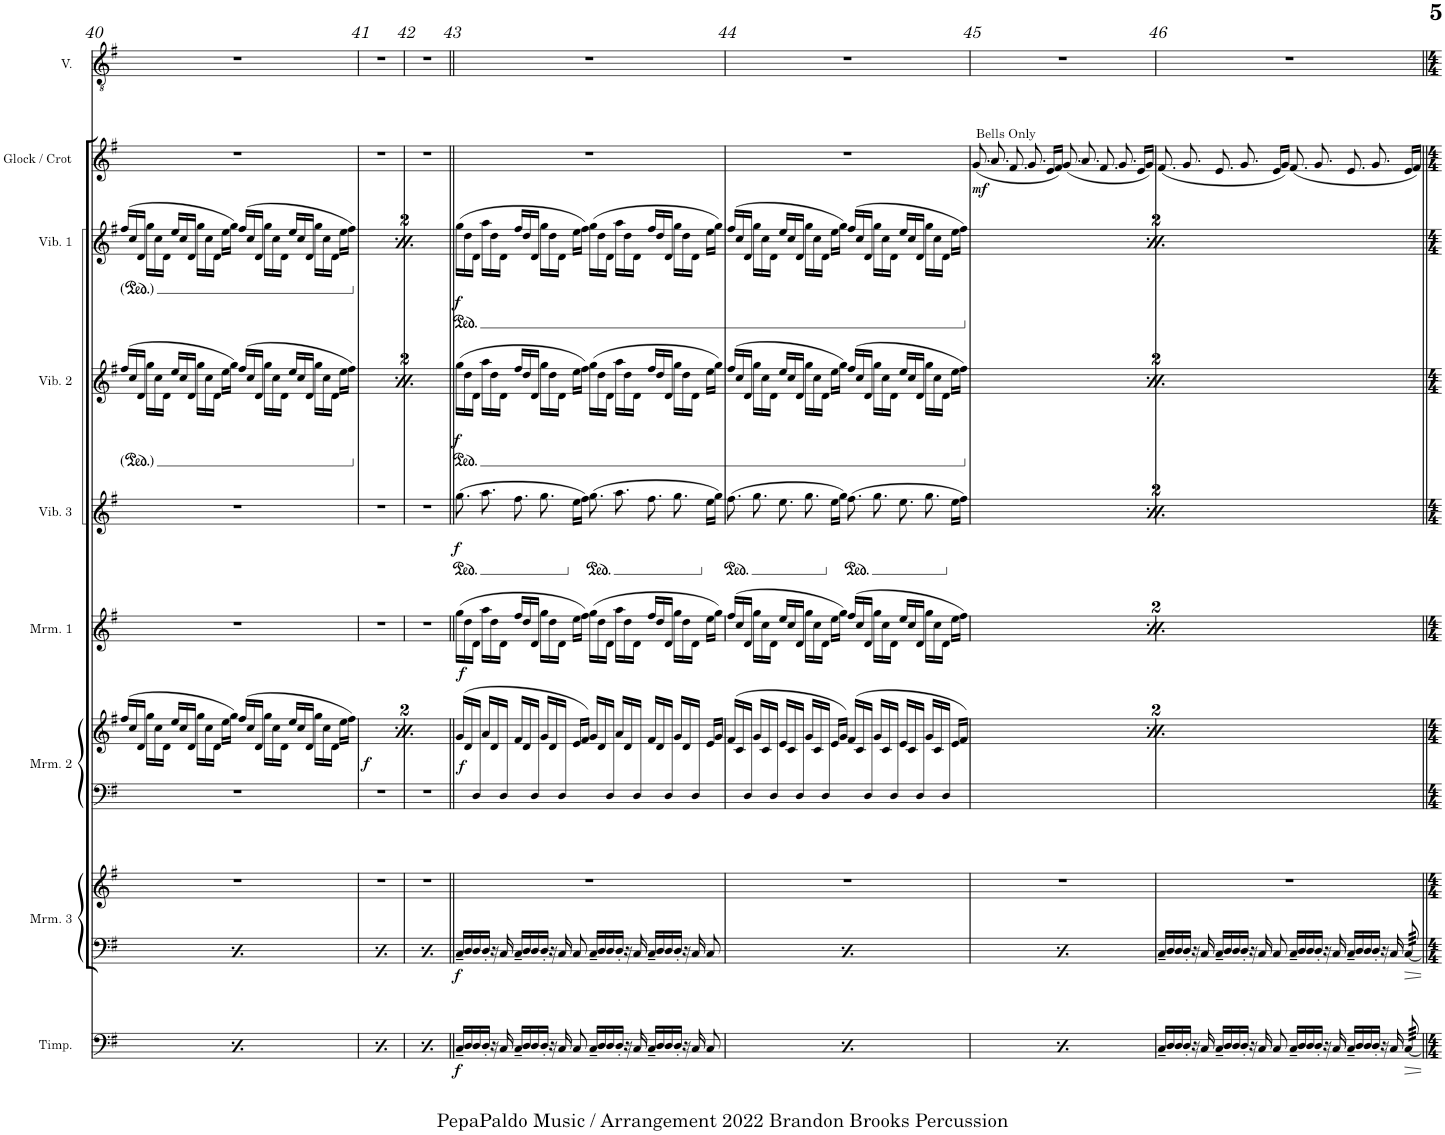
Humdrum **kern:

**kern	**dynam	**kern	**kern	**dynam	**kern	**kern	**dynam	**kern	**dynam	**kern	**dynam	**kern	**dynam	**kern	**dynam	**kern	**dynam	**kern
*part9	*part9	*part8	*part8	*part8	*part7	*part7	*part7	*part6	*part6	*part5	*part5	*part4	*part4	*part3	*part3	*part2	*part2	*part1
*staff11	*staff11	*staff10	*staff9	*staff9/10	*staff8	*staff7	*staff7/8	*staff6	*staff6	*staff5	*staff5	*staff4	*staff4	*staff3	*staff3	*staff2	*staff2	*staff1
*I"Timpani	*	*I"Marimba 3	*	*	*I"Marimba 2	*	*	*I"Marimba 1	*	*I"Vibraphone 3	*	*I"Vibraphone 2	*	*I"Vibraphone 1	*	*I"Glock / Crot	*	*I"Voice
*I'Timp.	*	*I'Mrm. 3	*	*	*I'Mrm. 2	*	*	*I'Mrm. 1	*	*I'Vib. 3	*	*I'Vib. 2	*	*I'Vib. 1	*	*I'Glock / Crot	*	*I'V.
!!LO:PB:g=z
*clefF4	*	*clefF4	*clefG2	*	*clefF4	*clefG2	*	*clefG2	*	*clefG2	*	*clefG2	*	*clefG2	*	*clefG2	*	*clefGv2
*	*	*	*	*	*	*	*	*	*	*	*	*	*	*	*	*Trd-14c-24	*	*
*k[f#]	*	*k[f#]	*k[f#]	*	*k[f#]	*k[f#]	*	*k[f#]	*	*k[f#]	*	*k[f#]	*	*k[f#]	*	*k[f#]	*	*k[f#]
*M7/4	*	*M7/4	*M7/4	*	*M7/4	*M7/4	*	*M7/4	*	*M7/4	*	*M7/4	*	*M7/4	*	*M7/4	*	*M7/4
=40	=40	=40	=40	=40	=40	=40	=40	=40	=40	=40	=40	=40	=40	=40	=40	=40	=40	=40
!	!LO:DY:b	!	!	!LO:DY:b=2	!	!	!	!	!	!	!	!	!	!	!	!	!	!
16C~/LL	mf	16C~/LL	1..r	mf	1..r	(16ff#/LL	.	1..r	.	1..r	.	(16ff#/LL	.	(16ff#/LL	.	1..r	.	1..r
16D/	.	16D/	.	.	.	16cc/	.	.	.	.	.	16cc/	.	16cc/	.	.	.	.
16D/	.	16D/	.	.	.	16d/JJ	.	.	.	.	.	16d/JJ	.	16d/JJ	.	.	.	.
16D'/JJ	.	16D'/JJ	.	.	.	16gg\LL	.	.	.	.	.	16gg\LL	.	16gg\LL	.	.	.	.
16r	.	16r	.	.	.	16cc\	.	.	.	.	.	16cc\	.	16cc\	.	.	.	.
16C/	.	16C/	.	.	.	16d\JJ	.	.	.	.	.	16d\JJ	.	16d\JJ	.	.	.	.
16C~/LL	.	16C~/LL	.	.	.	16ee/LL	.	.	.	.	.	16ee/LL	.	16ee/LL	.	.	.	.
16D/	.	16D/	.	.	.	16cc/	.	.	.	.	.	16cc/	.	16cc/	.	.	.	.
16D/	.	16D/	.	.	.	16d/JJ	.	.	.	.	.	16d/JJ	.	16d/JJ	.	.	.	.
16D'/JJ	.	16D'/JJ	.	.	.	16gg\LL	.	.	.	.	.	16gg\LL	.	16gg\LL	.	.	.	.
16r	.	16r	.	.	.	16cc\	.	.	.	.	.	16cc\	.	16cc\	.	.	.	.
16C/	.	16C/	.	.	.	16d\JJ	.	.	.	.	.	16d\JJ	.	16d\JJ	.	.	.	.
8C/	.	8C/	.	.	.	16ee\LL	.	.	.	.	.	16ee\LL	.	16ee\LL	.	.	.	.
.	.	.	.	.	.	16gg\JJ)	.	.	.	.	.	16gg\JJ)	.	16gg\JJ)	.	.	.	.
16C~/LL	.	16C~/LL	.	.	.	(16ff#/LL	.	.	.	.	.	(16ff#/LL	.	(16ff#/LL	.	.	.	.
16D/	.	16D/	.	.	.	16cc/	.	.	.	.	.	16cc/	.	16cc/	.	.	.	.
16D/	.	16D/	.	.	.	16d/JJ	.	.	.	.	.	16d/JJ	.	16d/JJ	.	.	.	.
16D'/JJ	.	16D'/JJ	.	.	.	16gg\LL	.	.	.	.	.	16gg\LL	.	16gg\LL	.	.	.	.
16r	.	16r	.	.	.	16cc\	.	.	.	.	.	16cc\	.	16cc\	.	.	.	.
16C/	.	16C/	.	.	.	16d\JJ	.	.	.	.	.	16d\JJ	.	16d\JJ	.	.	.	.
16C~/LL	.	16C~/LL	.	.	.	16ee/LL	.	.	.	.	.	16ee/LL	.	16ee/LL	.	.	.	.
16D/	.	16D/	.	.	.	16cc/	.	.	.	.	.	16cc/	.	16cc/	.	.	.	.
16D/	.	16D/	.	.	.	16d/JJ	.	.	.	.	.	16d/JJ	.	16d/JJ	.	.	.	.
16D'/JJ	.	16D'/JJ	.	.	.	16gg\LL	.	.	.	.	.	16gg\LL	.	16gg\LL	.	.	.	.
16r	.	16r	.	.	.	16cc\	.	.	.	.	.	16cc\	.	16cc\	.	.	.	.
16C/	.	16C/	.	.	.	16d\JJ	.	.	.	.	.	16d\JJ	.	16d\JJ	.	.	.	.
8C/	.	8C/	.	.	.	16ee\LL	.	.	.	.	.	16ee\LL	.	16ee\LL	.	.	.	.
.	.	.	.	.	.	16ff#\JJ)	.	.	.	.	.	16ff#\JJ)	.	16ff#\JJ)	.	.	.	.
=41	=41	=41	=41	=41	=41	=41	=41	=41	=41	=41	=41	=41	=41	=41	=41	=41	=41	=41
*	*	*	*	*	*	*	*	*	*	*	*	*ped	*	*	*	*	*	*
*	*	*	*	*	*	*	*	*	*	*	*	*	*	*ped	*	*	*	*
!	!LO:DY:b	!	!	!LO:DY:b=2	!	!	!LO:DY:b	!	!	!	!	!	!LO:DY:b	!	!LO:DY:b	!	!	!
16C~/LL	mf	16C~/LL	1..r	mf	1..r	(16gg\LL	mf	1..r	.	1..r	.	(16gg\LL	mf	(16gg\LL	mf	1..r	.	1..r
16D/	.	16D/	.	.	.	16dd\	.	.	.	.	.	16dd\	.	16dd\	.	.	.	.
16D/	.	16D/	.	.	.	16d\JJ	.	.	.	.	.	16d\JJ	.	16d\JJ	.	.	.	.
16D'/JJ	.	16D'/JJ	.	.	.	16aa\LL	.	.	.	.	.	16aa\LL	.	16aa\LL	.	.	.	.
16r	.	16r	.	.	.	16dd\	.	.	.	.	.	16dd\	.	16dd\	.	.	.	.
16C/	.	16C/	.	.	.	16d\JJ	.	.	.	.	.	16d\JJ	.	16d\JJ	.	.	.	.
16C~/LL	.	16C~/LL	.	.	.	16ff#/LL	.	.	.	.	.	16ff#/LL	.	16ff#/LL	.	.	.	.
16D/	.	16D/	.	.	.	16dd/	.	.	.	.	.	16dd/	.	16dd/	.	.	.	.
16D/	.	16D/	.	.	.	16d/JJ	.	.	.	.	.	16d/JJ	.	16d/JJ	.	.	.	.
16D'/JJ	.	16D'/JJ	.	.	.	16gg\LL	.	.	.	.	.	16gg\LL	.	16gg\LL	.	.	.	.
16r	.	16r	.	.	.	16dd\	.	.	.	.	.	16dd\	.	16dd\	.	.	.	.
16C/	.	16C/	.	.	.	16d\JJ	.	.	.	.	.	16d\JJ	.	16d\JJ	.	.	.	.
8C/	.	8C/	.	.	.	16ee\LL	.	.	.	.	.	16ee\LL	.	16ee\LL	.	.	.	.
.	.	.	.	.	.	16ff#\JJ)	.	.	.	.	.	16ff#\JJ)	.	16ff#\JJ)	.	.	.	.
16C~/LL	.	16C~/LL	.	.	.	(16gg\LL	.	.	.	.	.	(16gg\LL	.	(16gg\LL	.	.	.	.
16D/	.	16D/	.	.	.	16dd\	.	.	.	.	.	16dd\	.	16dd\	.	.	.	.
16D/	.	16D/	.	.	.	16d\JJ	.	.	.	.	.	16d\JJ	.	16d\JJ	.	.	.	.
16D'/JJ	.	16D'/JJ	.	.	.	16aa\LL	.	.	.	.	.	16aa\LL	.	16aa\LL	.	.	.	.
16r	.	16r	.	.	.	16dd\	.	.	.	.	.	16dd\	.	16dd\	.	.	.	.
16C/	.	16C/	.	.	.	16d\JJ	.	.	.	.	.	16d\JJ	.	16d\JJ	.	.	.	.
16C~/LL	.	16C~/LL	.	.	.	16ff#/LL	.	.	.	.	.	16ff#/LL	.	16ff#/LL	.	.	.	.
16D/	.	16D/	.	.	.	16dd/	.	.	.	.	.	16dd/	.	16dd/	.	.	.	.
16D/	.	16D/	.	.	.	16d/JJ	.	.	.	.	.	16d/JJ	.	16d/JJ	.	.	.	.
16D'/JJ	.	16D'/JJ	.	.	.	16gg\LL	.	.	.	.	.	16gg\LL	.	16gg\LL	.	.	.	.
16r	.	16r	.	.	.	16dd\	.	.	.	.	.	16dd\	.	16dd\	.	.	.	.
16C/	.	16C/	.	.	.	16d\JJ	.	.	.	.	.	16d\JJ	.	16d\JJ	.	.	.	.
8C/	.	8C/	.	.	.	16ee\LL	.	.	.	.	.	16ee\LL	.	16ee\LL	.	.	.	.
.	.	.	.	.	.	16gg\JJ)	.	.	.	.	.	16gg\JJ)	.	16gg\JJ)	.	.	.	.
=42	=42	=42	=42	=42	=42	=42	=42	=42	=42	=42	=42	=42	=42	=42	=42	=42	=42	=42
!	!LO:DY:b	!	!	!LO:DY:b=2	!	!	!	!	!	!	!	!	!	!	!	!	!	!
16C~/LL	mf	16C~/LL	1..r	mf	1..r	(16ff#/LL	.	1..r	.	1..r	.	(16ff#/LL	.	(16ff#/LL	.	1..r	.	1..r
16D/	.	16D/	.	.	.	16cc/	.	.	.	.	.	16cc/	.	16cc/	.	.	.	.
16D/	.	16D/	.	.	.	16d/JJ	.	.	.	.	.	16d/JJ	.	16d/JJ	.	.	.	.
16D'/JJ	.	16D'/JJ	.	.	.	16gg\LL	.	.	.	.	.	16gg\LL	.	16gg\LL	.	.	.	.
16r	.	16r	.	.	.	16cc\	.	.	.	.	.	16cc\	.	16cc\	.	.	.	.
16C/	.	16C/	.	.	.	16d\JJ	.	.	.	.	.	16d\JJ	.	16d\JJ	.	.	.	.
16C~/LL	.	16C~/LL	.	.	.	16ee/LL	.	.	.	.	.	16ee/LL	.	16ee/LL	.	.	.	.
16D/	.	16D/	.	.	.	16cc/	.	.	.	.	.	16cc/	.	16cc/	.	.	.	.
16D/	.	16D/	.	.	.	16d/JJ	.	.	.	.	.	16d/JJ	.	16d/JJ	.	.	.	.
16D'/JJ	.	16D'/JJ	.	.	.	16gg\LL	.	.	.	.	.	16gg\LL	.	16gg\LL	.	.	.	.
16r	.	16r	.	.	.	16cc\	.	.	.	.	.	16cc\	.	16cc\	.	.	.	.
16C/	.	16C/	.	.	.	16d\JJ	.	.	.	.	.	16d\JJ	.	16d\JJ	.	.	.	.
8C/	.	8C/	.	.	.	16ee\LL	.	.	.	.	.	16ee\LL	.	16ee\LL	.	.	.	.
.	.	.	.	.	.	16gg\JJ)	.	.	.	.	.	16gg\JJ)	.	16gg\JJ)	.	.	.	.
16C~/LL	.	16C~/LL	.	.	.	(16ff#/LL	.	.	.	.	.	(16ff#/LL	.	(16ff#/LL	.	.	.	.
16D/	.	16D/	.	.	.	16cc/	.	.	.	.	.	16cc/	.	16cc/	.	.	.	.
16D/	.	16D/	.	.	.	16d/JJ	.	.	.	.	.	16d/JJ	.	16d/JJ	.	.	.	.
16D'/JJ	.	16D'/JJ	.	.	.	16gg\LL	.	.	.	.	.	16gg\LL	.	16gg\LL	.	.	.	.
16r	.	16r	.	.	.	16cc\	.	.	.	.	.	16cc\	.	16cc\	.	.	.	.
16C/	.	16C/	.	.	.	16d\JJ	.	.	.	.	.	16d\JJ	.	16d\JJ	.	.	.	.
16C~/LL	.	16C~/LL	.	.	.	16ee/LL	.	.	.	.	.	16ee/LL	.	16ee/LL	.	.	.	.
16D/	.	16D/	.	.	.	16cc/	.	.	.	.	.	16cc/	.	16cc/	.	.	.	.
16D/	.	16D/	.	.	.	16d/JJ	.	.	.	.	.	16d/JJ	.	16d/JJ	.	.	.	.
16D'/JJ	.	16D'/JJ	.	.	.	16gg\LL	.	.	.	.	.	16gg\LL	.	16gg\LL	.	.	.	.
16r	.	16r	.	.	.	16cc\	.	.	.	.	.	16cc\	.	16cc\	.	.	.	.
16C/	.	16C/	.	.	.	16d\JJ	.	.	.	.	.	16d\JJ	.	16d\JJ	.	.	.	.
8C/	.	8C/	.	.	.	16ee\LL	.	.	.	.	.	16ee\LL	.	16ee\LL	.	.	.	.
.	.	.	.	.	.	16ff#\JJ)	.	.	.	.	.	16ff#\JJ)	.	16ff#\JJ)	.	.	.	.
=43||	=43||	=43||	=43||	=43||	=43||	=43||	=43||	=43||	=43||	=43||	=43||	=43||	=43||	=43||	=43||	=43||	=43||	=43||
*	*	*	*	*	*^	*	*	*	*	*	*	*	*	*	*	*	*	*
*	*	*	*	*	*	*	*	*	*	*	*	*	*ped	*	*	*	*	*	*
!	!LO:DY:b	!	!	!LO:DY:b=2	!	!	!	!LO:DY:b	!	!LO:DY:b	!	!LO:DY:b	!	!LO:DY:b	!	!LO:DY:b	!	!	!
16C~/LL	f	16C~/LL	1..r	f	8ryy	1..ryy	(16g/LL	f	(16gg\LL	f	(8.gg\	f	(16gg\LL	f	(16gg\LL	f	1..r	.	1..r
16D/	.	16D/	.	.	.	.	16d/	.	16dd\	.	.	.	16dd\	.	16dd\	.	.	.	.
16D/	.	16D/	.	.	16D/JJ	.	16ryy	.	16d\JJ	.	.	.	16d\JJ	.	16d\JJ	.	.	.	.
16D'/JJ	.	16D'/JJ	.	.	8ryy	.	16a/LL	.	16aa\LL	.	8.aa\	.	16aa\LL	.	16aa\LL	.	.	.	.
16r	.	16r	.	.	.	.	16d/	.	16dd\	.	.	.	16dd\	.	16dd\	.	.	.	.
16C/	.	16C/	.	.	16D/JJ	.	16ryy	.	16d\JJ	.	.	.	16d\JJ	.	16d\JJ	.	.	.	.
16C~/LL	.	16C~/LL	.	.	8ryy	.	16f#/LL	.	16ff#/LL	.	8.ff#\	.	16ff#/LL	.	16ff#/LL	.	.	.	.
16D/	.	16D/	.	.	.	.	16d/	.	16dd/	.	.	.	16dd/	.	16dd/	.	.	.	.
16D/	.	16D/	.	.	16D/JJ	.	16ryy	.	16d/JJ	.	.	.	16d/JJ	.	16d/JJ	.	.	.	.
16D'/JJ	.	16D'/JJ	.	.	8ryy	.	16g/LL	.	16gg\LL	.	8.gg\	.	16gg\LL	.	16gg\LL	.	.	.	.
16r	.	16r	.	.	.	.	16d/	.	16dd\	.	.	.	16dd\	.	16dd\	.	.	.	.
16C/	.	16C/	.	.	16D/JJ	.	16ryy	.	16d\JJ	.	.	.	16d\JJ	.	16d\JJ	.	.	.	.
*	*	*	*	*	*	*	*	*	*	*	*Xped	*	*	*	*	*	*	*	*
8C/	.	8C/	.	.	4ryy	.	16e/LL	.	16ee\LL	.	16ee\LL	.	16ee\LL	.	16ee\LL	.	.	.	.
.	.	.	.	.	.	.	16f#/JJ)	.	16ff#\JJ)	.	16ff#\JJ)	.	16ff#\JJ)	.	16ff#\JJ)	.	.	.	.
16C~/LL	.	16C~/LL	.	.	.	.	16g/LL	.	(16gg\LL	.	(8.gg\	.	(16gg\LL	.	(16gg\LL	.	.	.	.
16D/	.	16D/	.	.	.	.	16d/	.	16dd\	.	.	.	16dd\	.	16dd\	.	.	.	.
16D/	.	16D/	.	.	16D/JJ	.	16ryy	.	16d\JJ	.	.	.	16d\JJ	.	16d\JJ	.	.	.	.
16D'/JJ	.	16D'/JJ	.	.	8ryy	.	16a/LL	.	16aa\LL	.	8.aa\	.	16aa\LL	.	16aa\LL	.	.	.	.
16r	.	16r	.	.	.	.	16d/	.	16dd\	.	.	.	16dd\	.	16dd\	.	.	.	.
16C/	.	16C/	.	.	16D/JJ	.	16ryy	.	16d\JJ	.	.	.	16d\JJ	.	16d\JJ	.	.	.	.
16C~/LL	.	16C~/LL	.	.	8ryy	.	16f#/LL	.	16ff#/LL	.	8.ff#\	.	16ff#/LL	.	16ff#/LL	.	.	.	.
16D/	.	16D/	.	.	.	.	16d/	.	16dd/	.	.	.	16dd/	.	16dd/	.	.	.	.
16D/	.	16D/	.	.	16D/JJ	.	16ryy	.	16d/JJ	.	.	.	16d/JJ	.	16d/JJ	.	.	.	.
16D'/JJ	.	16D'/JJ	.	.	8ryy	.	16g/LL	.	16gg\LL	.	8.gg\	.	16gg\LL	.	16gg\LL	.	.	.	.
16r	.	16r	.	.	.	.	16d/	.	16dd\	.	.	.	16dd\	.	16dd\	.	.	.	.
16C/	.	16C/	.	.	16D/JJ	.	16ryy	.	16d\JJ	.	.	.	16d\JJ	.	16d\JJ	.	.	.	.
*	*	*	*	*	*	*	*	*	*	*	*Xped	*	*	*	*	*	*	*	*
8C/	.	8C/	.	.	8ryy	.	16e/LL	.	16ee\LL	.	16ee\LL	.	16ee\LL	.	16ee\LL	.	.	.	.
.	.	.	.	.	.	.	16g/JJ	.	16gg\JJ)	.	16gg\JJ)	.	16gg\JJ)	.	16gg\JJ)	.	.	.	.
=44	=44	=44	=44	=44	=44	=44	=44	=44	=44	=44	=44	=44	=44	=44	=44	=44	=44	=44	=44
!	!LO:DY:b	!	!	!LO:DY:b=2	!	!	!	!	!	!	!	!	!	!	!	!	!	!	!
16C~/LL	f	16C~/LL	1..r	f	8ryy	1..ryy	(16f#/LL	.	(16ff#/LL	.	(8.ff#\	.	(16ff#/LL	.	(16ff#/LL	.	1..r	.	1..r
16D/	.	16D/	.	.	.	.	16c/	.	16cc/	.	.	.	16cc/	.	16cc/	.	.	.	.
16D/	.	16D/	.	.	16D/JJ	.	16ryy	.	16d/JJ	.	.	.	16d/JJ	.	16d/JJ	.	.	.	.
16D'/JJ	.	16D'/JJ	.	.	8ryy	.	16g/LL	.	16gg\LL	.	8.gg\	.	16gg\LL	.	16gg\LL	.	.	.	.
16r	.	16r	.	.	.	.	16c/	.	16cc\	.	.	.	16cc\	.	16cc\	.	.	.	.
16C/	.	16C/	.	.	16D/JJ	.	16ryy	.	16d\JJ	.	.	.	16d\JJ	.	16d\JJ	.	.	.	.
16C~/LL	.	16C~/LL	.	.	8ryy	.	16e/LL	.	16ee/LL	.	8.ee\	.	16ee/LL	.	16ee/LL	.	.	.	.
16D/	.	16D/	.	.	.	.	16c/	.	16cc/	.	.	.	16cc/	.	16cc/	.	.	.	.
16D/	.	16D/	.	.	16D/JJ	.	16ryy	.	16d/JJ	.	.	.	16d/JJ	.	16d/JJ	.	.	.	.
16D'/JJ	.	16D'/JJ	.	.	8ryy	.	16g/LL	.	16gg\LL	.	8.gg\	.	16gg\LL	.	16gg\LL	.	.	.	.
16r	.	16r	.	.	.	.	16c/	.	16cc\	.	.	.	16cc\	.	16cc\	.	.	.	.
16C/	.	16C/	.	.	16D/JJ	.	16ryy	.	16d\JJ	.	.	.	16d\JJ	.	16d\JJ	.	.	.	.
*	*	*	*	*	*	*	*	*	*	*	*Xped	*	*	*	*	*	*	*	*
8C/	.	8C/	.	.	4ryy	.	16e/LL	.	16ee\LL	.	16ee\LL	.	16ee\LL	.	16ee\LL	.	.	.	.
.	.	.	.	.	.	.	16g/JJ)	.	16gg\JJ)	.	16gg\JJ)	.	16gg\JJ)	.	16gg\JJ)	.	.	.	.
16C~/LL	.	16C~/LL	.	.	.	.	(16f#/LL	.	(16ff#/LL	.	(8.ff#\	.	(16ff#/LL	.	(16ff#/LL	.	.	.	.
16D/	.	16D/	.	.	.	.	16c/	.	16cc/	.	.	.	16cc/	.	16cc/	.	.	.	.
16D/	.	16D/	.	.	16D/JJ	.	16ryy	.	16d/JJ	.	.	.	16d/JJ	.	16d/JJ	.	.	.	.
16D'/JJ	.	16D'/JJ	.	.	8ryy	.	16g/LL	.	16gg\LL	.	8.gg\	.	16gg\LL	.	16gg\LL	.	.	.	.
16r	.	16r	.	.	.	.	16c/	.	16cc\	.	.	.	16cc\	.	16cc\	.	.	.	.
16C/	.	16C/	.	.	16D/JJ	.	16ryy	.	16d\JJ	.	.	.	16d\JJ	.	16d\JJ	.	.	.	.
16C~/LL	.	16C~/LL	.	.	8ryy	.	16e/LL	.	16ee/LL	.	8.ee\	.	16ee/LL	.	16ee/LL	.	.	.	.
16D/	.	16D/	.	.	.	.	16c/	.	16cc/	.	.	.	16cc/	.	16cc/	.	.	.	.
16D/	.	16D/	.	.	16D/JJ	.	16ryy	.	16d/JJ	.	.	.	16d/JJ	.	16d/JJ	.	.	.	.
16D'/JJ	.	16D'/JJ	.	.	8ryy	.	16g/LL	.	16gg\LL	.	8.gg\	.	16gg\LL	.	16gg\LL	.	.	.	.
16r	.	16r	.	.	.	.	16c/	.	16cc\	.	.	.	16cc\	.	16cc\	.	.	.	.
16C/	.	16C/	.	.	16D/JJ	.	16ryy	.	16d\JJ	.	.	.	16d\JJ	.	16d\JJ	.	.	.	.
8C/	.	8C/	.	.	8ryy	.	16e/LL	.	16ee\LL	.	16ee\LL	.	16ee\LL	.	16ee\LL	.	.	.	.
.	.	.	.	.	.	.	16f#/JJ)	.	16ff#\JJ)	.	16ff#\JJ)	.	16ff#\JJ)	.	16ff#\JJ)	.	.	.	.
=45	=45	=45	=45	=45	=45	=45	=45	=45	=45	=45	=45	=45	=45	=45	=45	=45	=45	=45	=45
*	*	*	*	*	*	*	*	*	*	*	*	*	*ped	*	*	*	*	*	*
*	*	*	*	*	*	*	*	*	*	*	*	*	*	*	*Xped	*	*	*	*
!	!	!	!	!	!	!	!	!	!	!	!	!	!	!	!	!	!LO:TX:a:t=Bells Only	!	!
!	!LO:DY:b	!	!	!LO:DY:b=2	!	!	!	!LO:DY:b	!	!LO:DY:b	!	!LO:DY:b	!	!LO:DY:b	!	!LO:DY:b	!	!LO:DY:b	!
16C~/LL	f	16C~/LL	1..r	f	8ryy	1..ryy	(16g/LL	f	(16gg\LL	f	(8.gg\	f	(16gg\LL	f	(16gg\LL	f	(8.g/	mf	1..r
16D/	.	16D/	.	.	.	.	16d/	.	16dd\	.	.	.	16dd\	.	16dd\	.	.	.	.
16D/	.	16D/	.	.	16D/JJ	.	16ryy	.	16d\JJ	.	.	.	16d\JJ	.	16d\JJ	.	.	.	.
16D'/JJ	.	16D'/JJ	.	.	8ryy	.	16a/LL	.	16aa\LL	.	8.aa\	.	16aa\LL	.	16aa\LL	.	8.a/	.	.
16r	.	16r	.	.	.	.	16d/	.	16dd\	.	.	.	16dd\	.	16dd\	.	.	.	.
16C/	.	16C/	.	.	16D/JJ	.	16ryy	.	16d\JJ	.	.	.	16d\JJ	.	16d\JJ	.	.	.	.
16C~/LL	.	16C~/LL	.	.	8ryy	.	16f#/LL	.	16ff#/LL	.	8.ff#\	.	16ff#/LL	.	16ff#/LL	.	8.f#/	.	.
16D/	.	16D/	.	.	.	.	16d/	.	16dd/	.	.	.	16dd/	.	16dd/	.	.	.	.
16D/	.	16D/	.	.	16D/JJ	.	16ryy	.	16d/JJ	.	.	.	16d/JJ	.	16d/JJ	.	.	.	.
16D'/JJ	.	16D'/JJ	.	.	8ryy	.	16g/LL	.	16gg\LL	.	8.gg\	.	16gg\LL	.	16gg\LL	.	8.g/	.	.
16r	.	16r	.	.	.	.	16d/	.	16dd\	.	.	.	16dd\	.	16dd\	.	.	.	.
16C/	.	16C/	.	.	16D/JJ	.	16ryy	.	16d\JJ	.	.	.	16d\JJ	.	16d\JJ	.	.	.	.
8C/	.	8C/	.	.	4ryy	.	16e/LL	.	16ee\LL	.	16ee\LL	.	16ee\LL	.	16ee\LL	.	16e/LL	.	.
.	.	.	.	.	.	.	16f#/JJ)	.	16ff#\JJ)	.	16ff#\JJ)	.	16ff#\JJ)	.	16ff#\JJ)	.	16f#/JJ)	.	.
16C~/LL	.	16C~/LL	.	.	.	.	16g/LL	.	(16gg\LL	.	(8.gg\	.	(16gg\LL	.	(16gg\LL	.	(8.g/	.	.
16D/	.	16D/	.	.	.	.	16d/	.	16dd\	.	.	.	16dd\	.	16dd\	.	.	.	.
16D/	.	16D/	.	.	16D/JJ	.	16ryy	.	16d\JJ	.	.	.	16d\JJ	.	16d\JJ	.	.	.	.
16D'/JJ	.	16D'/JJ	.	.	8ryy	.	16a/LL	.	16aa\LL	.	8.aa\	.	16aa\LL	.	16aa\LL	.	8.a/	.	.
16r	.	16r	.	.	.	.	16d/	.	16dd\	.	.	.	16dd\	.	16dd\	.	.	.	.
16C/	.	16C/	.	.	16D/JJ	.	16ryy	.	16d\JJ	.	.	.	16d\JJ	.	16d\JJ	.	.	.	.
16C~/LL	.	16C~/LL	.	.	8ryy	.	16f#/LL	.	16ff#/LL	.	8.ff#\	.	16ff#/LL	.	16ff#/LL	.	8.f#/	.	.
16D/	.	16D/	.	.	.	.	16d/	.	16dd/	.	.	.	16dd/	.	16dd/	.	.	.	.
16D/	.	16D/	.	.	16D/JJ	.	16ryy	.	16d/JJ	.	.	.	16d/JJ	.	16d/JJ	.	.	.	.
16D'/JJ	.	16D'/JJ	.	.	8ryy	.	16g/LL	.	16gg\LL	.	8.gg\	.	16gg\LL	.	16gg\LL	.	8.g/	.	.
16r	.	16r	.	.	.	.	16d/	.	16dd\	.	.	.	16dd\	.	16dd\	.	.	.	.
16C/	.	16C/	.	.	16D/JJ	.	16ryy	.	16d\JJ	.	.	.	16d\JJ	.	16d\JJ	.	.	.	.
8C/	.	8C/	.	.	8ryy	.	16e/LL	.	16ee\LL	.	16ee\LL	.	16ee\LL	.	16ee\LL	.	16e/LL	.	.
.	.	.	.	.	.	.	16g/JJ	.	16gg\JJ)	.	16gg\JJ)	.	16gg\JJ)	.	16gg\JJ)	.	16g/JJ)	.	.
=46	=46	=46	=46	=46	=46	=46	=46	=46	=46	=46	=46	=46	=46	=46	=46	=46	=46	=46	=46
16C~/LL	.	16C~/LL	1..r	.	8ryy	1..ryy	(16f#/LL	.	(16ff#/LL	.	(8.ff#\	.	(16ff#/LL	.	(16ff#/LL	.	(8.f#/	.	1..r
16D/	.	16D/	.	.	.	.	16c/	.	16cc/	.	.	.	16cc/	.	16cc/	.	.	.	.
16D/	.	16D/	.	.	16D/JJ	.	16ryy	.	16d/JJ	.	.	.	16d/JJ	.	16d/JJ	.	.	.	.
16D'/JJ	.	16D'/JJ	.	.	8ryy	.	16g/LL	.	16gg\LL	.	8.gg\	.	16gg\LL	.	16gg\LL	.	8.g/	.	.
16r	.	16r	.	.	.	.	16c/	.	16cc\	.	.	.	16cc\	.	16cc\	.	.	.	.
16C/	.	16C/	.	.	16D/JJ	.	16ryy	.	16d\JJ	.	.	.	16d\JJ	.	16d\JJ	.	.	.	.
16C~/LL	.	16C~/LL	.	.	8ryy	.	16e/LL	.	16ee/LL	.	8.ee\	.	16ee/LL	.	16ee/LL	.	8.e/	.	.
16D/	.	16D/	.	.	.	.	16c/	.	16cc/	.	.	.	16cc/	.	16cc/	.	.	.	.
16D/	.	16D/	.	.	16D/JJ	.	16ryy	.	16d/JJ	.	.	.	16d/JJ	.	16d/JJ	.	.	.	.
16D'/JJ	.	16D'/JJ	.	.	8ryy	.	16g/LL	.	16gg\LL	.	8.gg\	.	16gg\LL	.	16gg\LL	.	8.g/	.	.
16r	.	16r	.	.	.	.	16c/	.	16cc\	.	.	.	16cc\	.	16cc\	.	.	.	.
16C/	.	16C/	.	.	16D/JJ	.	16ryy	.	16d\JJ	.	.	.	16d\JJ	.	16d\JJ	.	.	.	.
8C/	.	8C/	.	.	4ryy	.	16e/LL	.	16ee\LL	.	16ee\LL	.	16ee\LL	.	16ee\LL	.	16e/LL	.	.
.	.	.	.	.	.	.	16g/JJ)	.	16gg\JJ)	.	16gg\JJ)	.	16gg\JJ)	.	16gg\JJ)	.	16g/JJ)	.	.
16C~/LL	.	16C~/LL	.	.	.	.	(16f#/LL	.	(16ff#/LL	.	(8.ff#\	.	(16ff#/LL	.	(16ff#/LL	.	(8.f#/	.	.
16D/	.	16D/	.	.	.	.	16c/	.	16cc/	.	.	.	16cc/	.	16cc/	.	.	.	.
16D/	.	16D/	.	.	16D/JJ	.	16ryy	.	16d/JJ	.	.	.	16d/JJ	.	16d/JJ	.	.	.	.
16D'/JJ	.	16D'/JJ	.	.	8ryy	.	16g/LL	.	16gg\LL	.	8.gg\	.	16gg\LL	.	16gg\LL	.	8.g/	.	.
16r	.	16r	.	.	.	.	16c/	.	16cc\	.	.	.	16cc\	.	16cc\	.	.	.	.
16C/	.	16C/	.	.	16D/JJ	.	16ryy	.	16d\JJ	.	.	.	16d\JJ	.	16d\JJ	.	.	.	.
16C~/LL	.	16C~/LL	.	.	8ryy	.	16e/LL	.	16ee/LL	.	8.ee\	.	16ee/LL	.	16ee/LL	.	8.e/	.	.
16D/	.	16D/	.	.	.	.	16c/	.	16cc/	.	.	.	16cc/	.	16cc/	.	.	.	.
16D/	.	16D/	.	.	16D/JJ	.	16ryy	.	16d/JJ	.	.	.	16d/JJ	.	16d/JJ	.	.	.	.
16D'/JJ	.	16D'/JJ	.	.	8ryy	.	16g/LL	.	16gg\LL	.	8.gg\	.	16gg\LL	.	16gg\LL	.	8.g/	.	.
16r	.	16r	.	.	.	.	16c/	.	16cc\	.	.	.	16cc\	.	16cc\	.	.	.	.
16C/	.	16C/	.	.	16D/JJ	.	16ryy	.	16d\JJ	.	.	.	16d\JJ	.	16d\JJ	.	.	.	.
*tremolo	*	*	*	*	*	*	*	*	*	*	*	*	*	*	*	*	*	*	*
*	*	*tremolo	*	*	*	*	*	*	*	*	*	*	*	*	*	*	*	*	*
[64C/	.	[64C/	.	.	8ryy	.	16e/LL	.	16ee\LL	.	16ee\LL	.	16ee\LL	.	16ee\LL	.	16e/LL	.	.
64C/	.	64C/	.	.	.	.	.	.	.	.	.	.	.	.	.	.	.	.	.
64C/	.	64C/	.	.	.	.	.	.	.	.	.	.	.	.	.	.	.	.	.
64C/	.	64C/	.	.	.	.	.	.	.	.	.	.	.	.	.	.	.	.	.
64C/	.	64C/	.	.	.	.	16f#/JJ)	.	16ff#\JJ)	.	16ff#\JJ)	.	16ff#\JJ)	.	16ff#\JJ)	.	16f#/JJ)	.	.
64C/	.	64C/	.	.	.	.	.	.	.	.	.	.	.	.	.	.	.	.	.
64C/	.	64C/	.	.	.	.	.	.	.	.	.	.	.	.	.	.	.	.	.
64C/	.	64C/	.	.	.	.	.	.	.	.	.	.	.	.	.	.	.	.	.
*	*	*Xtremolo	*	*	*	*	*	*	*	*	*	*	*	*	*	*	*	*	*
*Xtremolo	*	*	*	*	*	*	*	*	*	*	*	*	*	*	*	*	*	*	*
*	*	*	*	*	*v	*v	*	*	*	*	*	*	*	*	*	*	*	*	*
=||	=||	=||	=||	=||	=||	=||	=||	=||	=||	=||	=||	=||	=||	=||	=||	=||	=||	=||
*-	*-	*-	*-	*-	*-	*-	*-	*-	*-	*-	*-	*-	*-	*-	*-	*-	*-	*-
